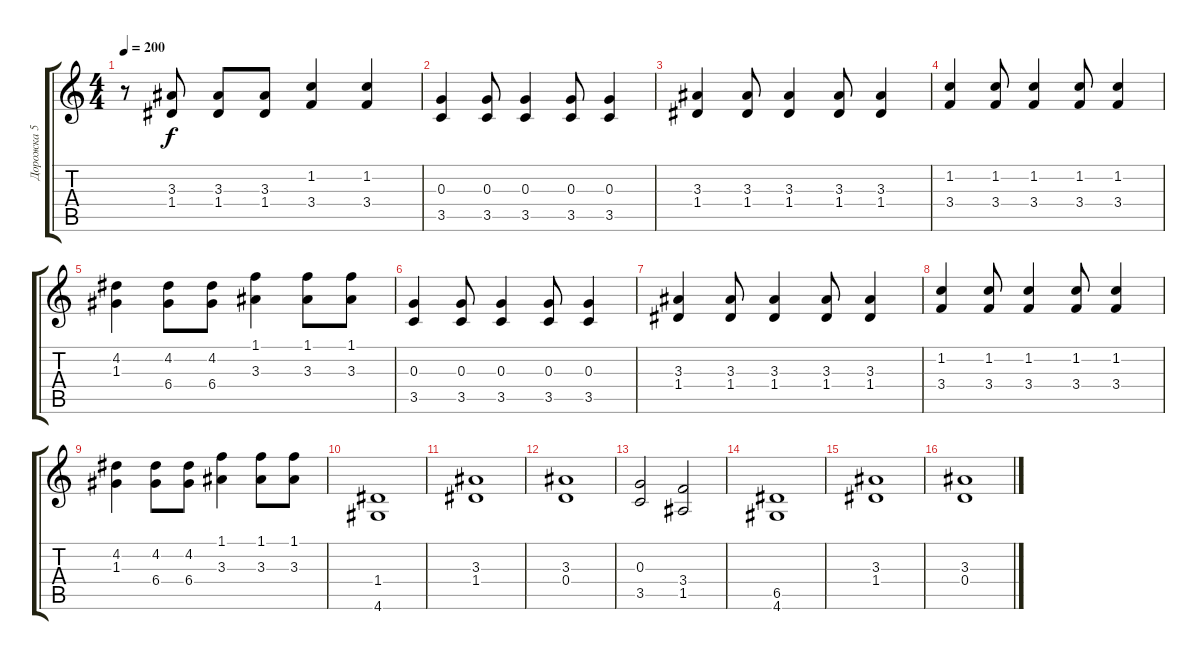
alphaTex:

\track ("Дорожка 5" "Дорожка 5") {instrument distortionguitar}
\staff {score tabs}
\tuning (E4 B3 G3 D3 A2 E2) {hide}
\ts (4 4)
\tempo 200
\clef g2
\ks c
r.8{dy f} (3.3 1.4).8 (3.3 1.4).8 (3.3 1.4).8 (1.2 3.4).4 (1.2 3.4).4 |
(0.3 3.5).4 (0.3 3.5).8 (0.3 3.5).4 (0.3 3.5).8 (0.3 3.5).4 |
(3.3 1.4).4 (3.3 1.4).8 (3.3 1.4).4 (3.3 1.4).8 (3.3 1.4).4 |
(1.2 3.4).4 (1.2 3.4).8 (1.2 3.4).4 (1.2 3.4).8 (1.2 3.4).4 |
(4.2 1.3).4 (4.2 6.4).8 (4.2 6.4).8 (1.1 3.3).4 (1.1 3.3).8 (1.1 3.3).8 |
(0.3 3.5).4 (0.3 3.5).8 (0.3 3.5).4 (0.3 3.5).8 (0.3 3.5).4 |
(3.3 1.4).4 (3.3 1.4).8 (3.3 1.4).4 (3.3 1.4).8 (3.3 1.4).4 |
(1.2 3.4).4 (1.2 3.4).8 (1.2 3.4).4 (1.2 3.4).8 (1.2 3.4).4 |
(4.2 1.3).4 (4.2 6.4).8 (4.2 6.4).8 (1.1 3.3).4 (1.1 3.3).8 (1.1 3.3).8 |
(1.4 4.6).1 |
(3.3 1.4).1 |
(3.3 0.4).1 |
(0.3 3.5).2 (3.4 1.5).2 |
(6.5 4.6).1 |
(3.3 1.4).1 |
(3.3 0.4).1
